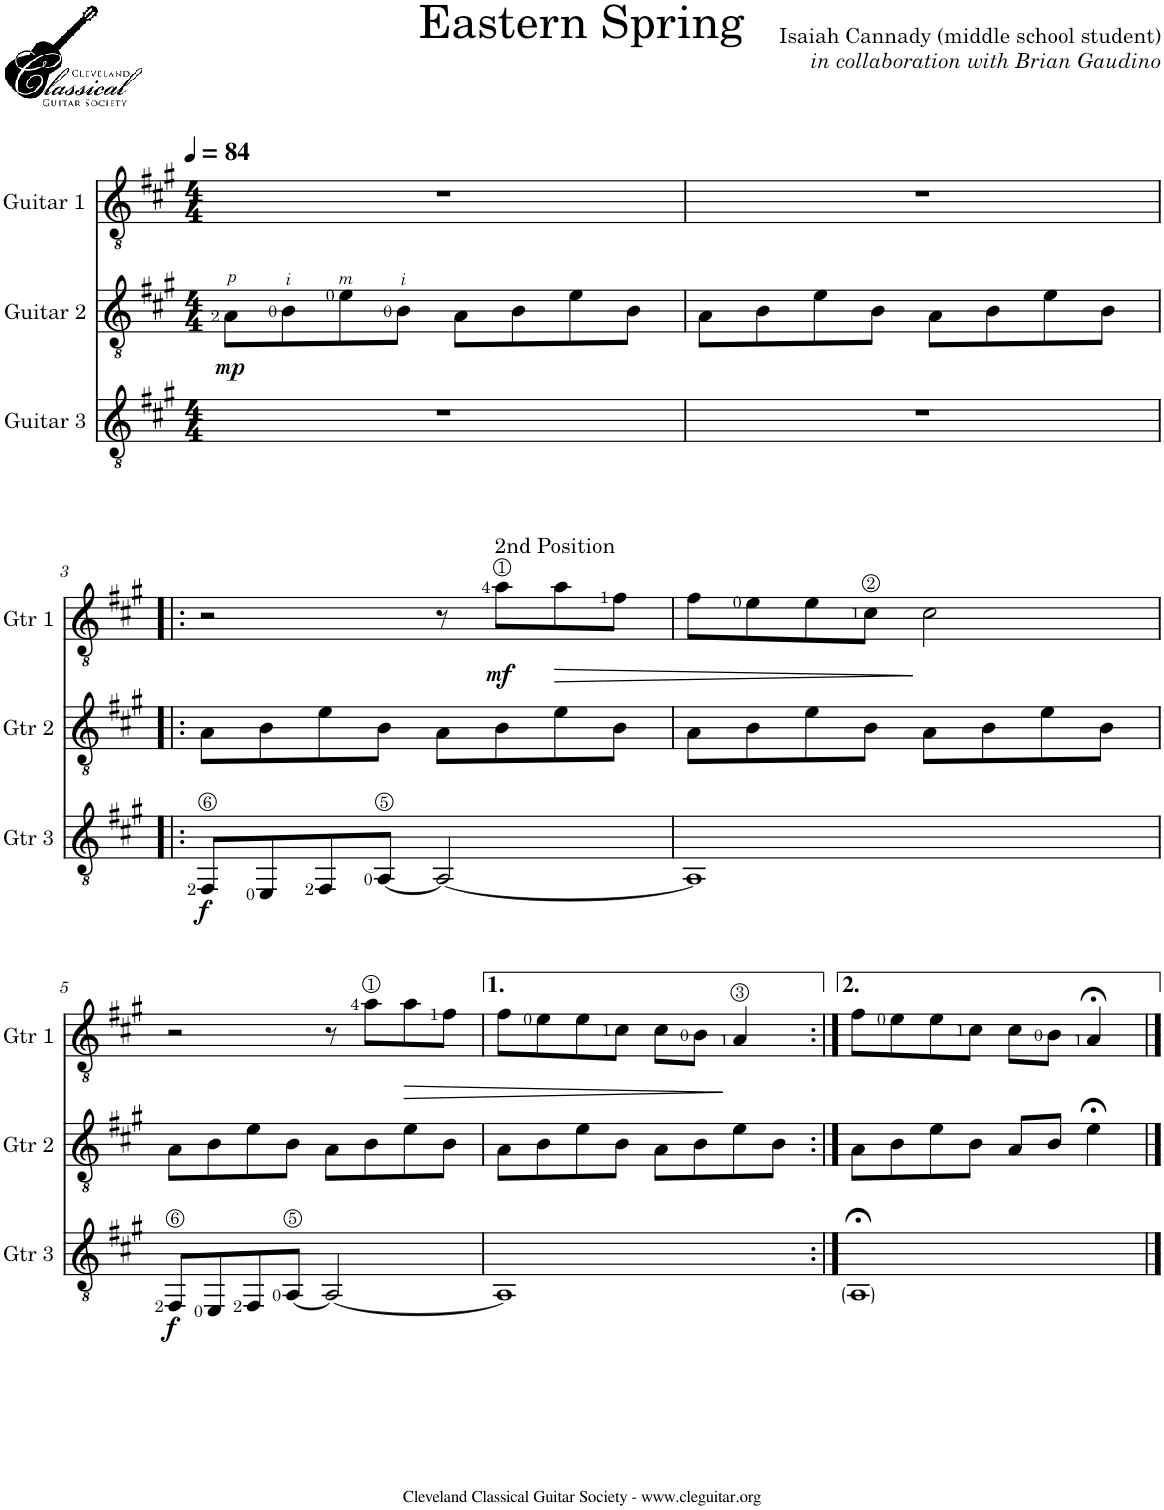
**kern	**dynam	**kern	**dynam	**kern	**dynam
*part3	*part3	*part2	*part2	*part1	*part1
*staff3	*staff3	*staff2	*staff2	*staff1	*staff1
*I"Guitar 3	*	*I"Guitar 2	*	*I"Guitar 1	*
*I'Gtr 3	*	*I'Gtr 2	*	*I'Gtr 1	*
*clefGv2	*	*clefGv2	*	*clefGv2	*
*k[f#c#g#]	*	*k[f#c#g#]	*	*k[f#c#g#]	*
*M4/4	*	*M4/4	*	*M4/4	*
*MM84	*	*MM84	*	*MM84	*
=1	=1	=1	=1	=1	=1
!	!	!	!LO:DY:b	!	!
1r	.	8A\L	mp	1r	.
.	.	8B\	.	.	.
.	.	8e\	.	.	.
.	.	8B\J	.	.	.
.	.	8A\L	.	.	.
.	.	8B\	.	.	.
.	.	8e\	.	.	.
.	.	8B\J	.	.	.
=2	=2	=2	=2	=2	=2
1r	.	8A\L	.	1r	.
.	.	8B\	.	.	.
.	.	8e\	.	.	.
.	.	8B\J	.	.	.
.	.	8A\L	.	.	.
.	.	8B\	.	.	.
.	.	8e\	.	.	.
.	.	8B\J	.	.	.
!!LO:LB:g=z
=3!|:	=3!|:	=3!|:	=3!|:	=3!|:	=3!|:
!	!LO:DY:b	!	!	!	!
8FF#/L	f	8A\L	.	2r	.
8EE/	.	8B\	.	.	.
8FF#/	.	8e\	.	.	.
[8AA/J	.	8B\J	.	.	.
2AA/_	.	8A\L	.	8r	.
!	!	!	!	!LO:TX:a:t=2nd Position	!
!	!	!	!	!	!LO:DY:b
.	.	8B\	.	8a\L	mf
!	!	!	!	!	!LO:HP:b
.	.	8e\	.	8a\	>
.	.	8B\J	.	8f#\J	.
=4	=4	=4	=4	=4	=4
1AA]	.	8A\L	.	8f#\L	.
.	.	8B\	.	8e\	.
.	.	8e\	.	8e\	.
.	.	8B\J	.	8c#\J	.
.	.	8A\L	.	2c#\	]
.	.	8B\	.	.	.
.	.	8e\	.	.	.
.	.	8B\J	.	.	.
!!LO:LB:g=z
=5	=5	=5	=5	=5	=5
!	!LO:DY:b	!	!	!	!
8FF#/L	f	8A\L	.	2r	.
8EE/	.	8B\	.	.	.
8FF#/	.	8e\	.	.	.
[8AA/J	.	8B\J	.	.	.
2AA/_	.	8A\L	.	8r	.
.	.	8B\	.	8a\L	.
!	!	!	!	!	!LO:HP:b
.	.	8e\	.	8a\	>
.	.	8B\J	.	8f#\J	.
=6	=6	=6	=6	=6	=6
1AA]	.	8A\L	.	8f#\L	.
.	.	8B\	.	8e\	.
.	.	8e\	.	8e\	.
.	.	8B\J	.	8c#\J	.
.	.	8A\L	.	8c#\L	.
.	.	8B\	.	8B\J	.
.	.	8e\	.	4A/	]
.	.	8B\J	.	.	.
=7:|!	=7:|!	=7:|!	=7:|!	=7:|!	=7:|!
1AA;<	.	8A\L	.	8f#\L	.
.	.	8B\	.	8e\	.
.	.	8e\	.	8e\	.
.	.	8B\J	.	8c#\J	.
.	.	8A/L	.	8c#\L	.
.	.	8B/J	.	8B\J	.
.	.	4e;<\	.	4A;</	.
==	==	==	==	==	==
*-	*-	*-	*-	*-	*-
